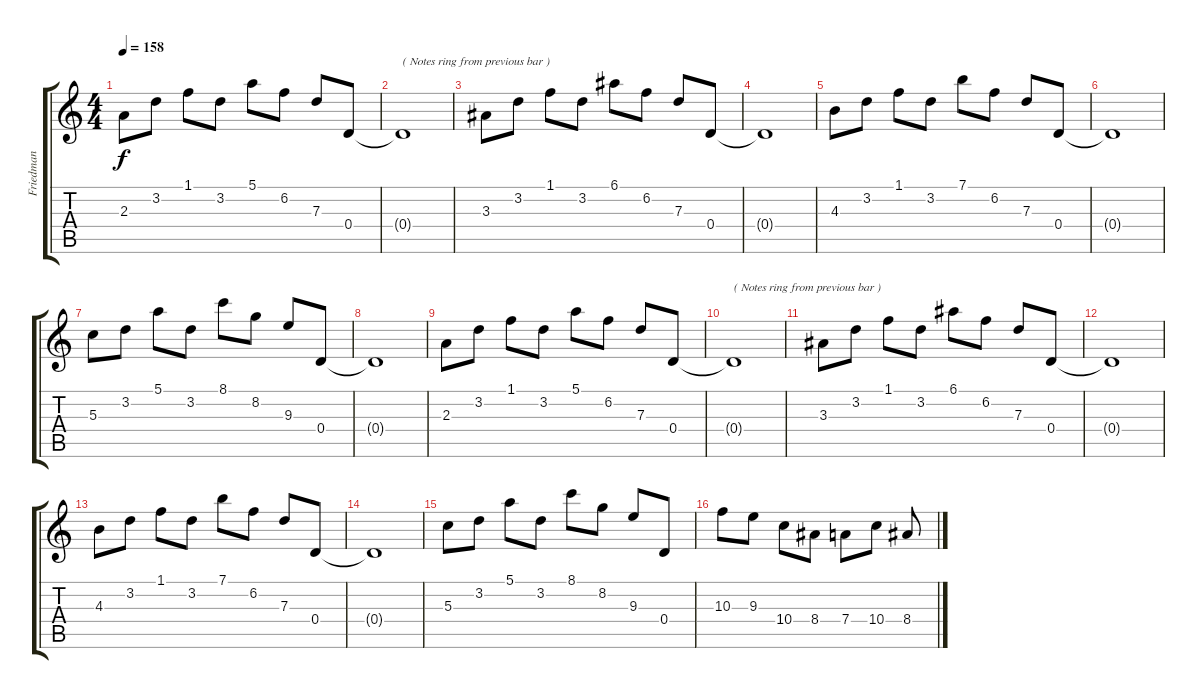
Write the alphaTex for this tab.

\track ("Friedman" "Friedman") {instrument distortionguitar}
\staff {score tabs}
\tuning (E4 B3 G3 D3 A2 E2) {hide}
\ts (4 4)
\tempo 158
\clef g2
\ks c
2.3.8{dy f} 3.2.8 1.1.8 3.2.8 5.1.8 6.2.8 7.3.8 0.4.8 |
0.4{t}.1{txt "( Notes ring from previous bar )"} |
3.3.8 3.2.8 1.1.8 3.2.8 6.1.8 6.2.8 7.3.8 0.4.8 |
0.4{t}.1 |
4.3.8 3.2.8 1.1.8 3.2.8 7.1.8 6.2.8 7.3.8 0.4.8 |
0.4{t}.1 |
5.3.8 3.2.8 5.1.8 3.2.8 8.1.8 8.2.8 9.3.8 0.4.8 |
0.4{t}.1 |
2.3.8 3.2.8 1.1.8 3.2.8 5.1.8 6.2.8 7.3.8 0.4.8 |
0.4{t}.1{txt "( Notes ring from previous bar )"} |
3.3.8 3.2.8 1.1.8 3.2.8 6.1.8 6.2.8 7.3.8 0.4.8 |
0.4{t}.1 |
4.3.8 3.2.8 1.1.8 3.2.8 7.1.8 6.2.8 7.3.8 0.4.8 |
0.4{t}.1 |
5.3.8 3.2.8 5.1.8 3.2.8 8.1.8 8.2.8 9.3.8 0.4.8 |
10.3.8 9.3.8 10.4.8 8.4.8 7.4.8 10.4.8 8.4.8
